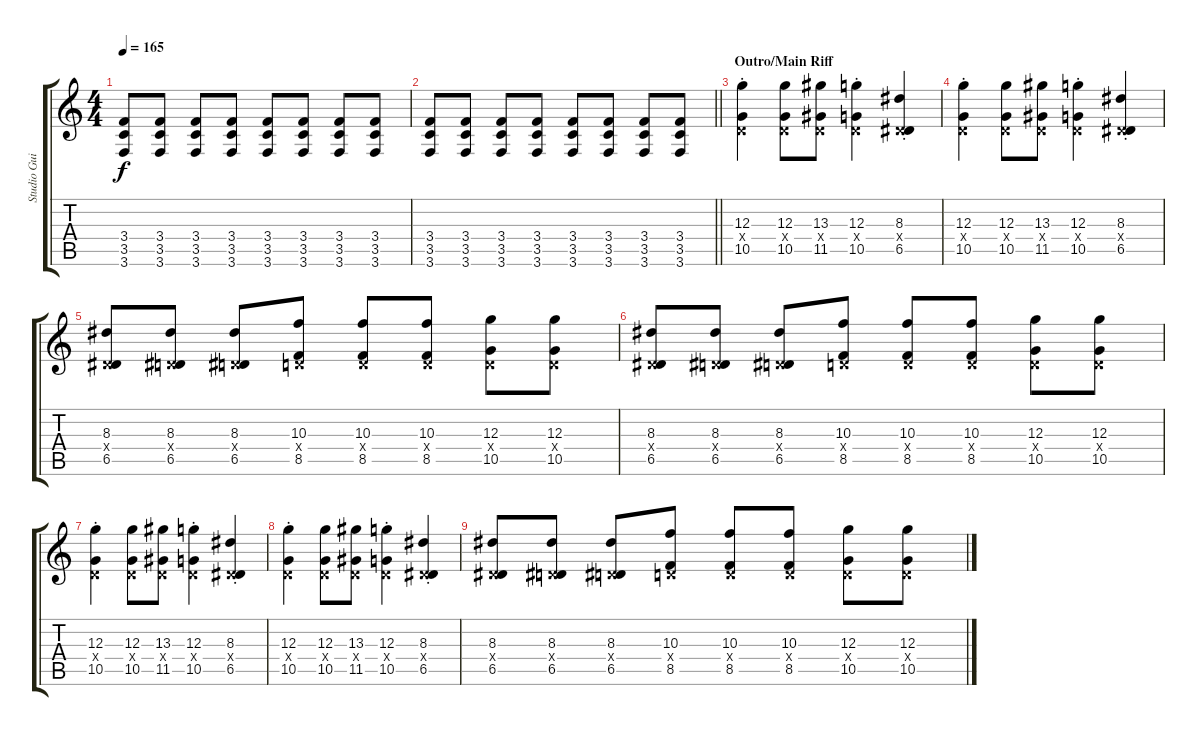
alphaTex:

\track ("Studio Guitar" "Studio Gui") {instrument overdrivenguitar}
\staff {score tabs}
\tuning (E4 B3 G3 D3 A2 D2) {hide}
\ts (4 4)
\tempo 165
\clef g2
\ks c
(3.4 3.5 3.6).8{dy f} (3.4 3.5 3.6).8 (3.4 3.5 3.6).8 (3.4 3.5 3.6).8 (3.4 3.5 3.6).8 (3.4 3.5 3.6).8 (3.4 3.5 3.6).8 (3.4 3.5 3.6).8 |
\barLineRight lightlight
(3.4 3.5 3.6).8 (3.4 3.5 3.6).8 (3.4 3.5 3.6).8 (3.4 3.5 3.6).8 (3.4 3.5 3.6).8 (3.4 3.5 3.6).8 (3.4 3.5 3.6).8 (3.4 3.5 3.6).8 |
\section ("" "Outro/Main Riff")
(12.3{st} 0.4{x} 10.5{st}).4{volume 12} (12.3 0.4{x} 10.5).8 (13.3 0.4{x} 11.5).8 (12.3{st} 0.4{x} 10.5{st}).4 (8.3{st} 0.4{x} 6.5{st}).4 |
(12.3{st} 0.4{x} 10.5{st}).4 (12.3 0.4{x} 10.5).8 (13.3 0.4{x} 11.5).8 (12.3{st} 0.4{x} 10.5{st}).4 (8.3{st} 0.4{x} 6.5{st}).4 |
(8.3 0.4{x} 6.5).8 (8.3 0.4{x} 6.5).8 (8.3 0.4{x} 6.5).8 (10.3 0.4{x} 8.5).8 (10.3 0.4{x} 8.5).8 (10.3 0.4{x} 8.5).8 (12.3 0.4{x} 10.5).8 (12.3 0.4{x} 10.5).8 |
(8.3 0.4{x} 6.5).8 (8.3 0.4{x} 6.5).8 (8.3 0.4{x} 6.5).8 (10.3 0.4{x} 8.5).8 (10.3 0.4{x} 8.5).8 (10.3 0.4{x} 8.5).8 (12.3 0.4{x} 10.5).8 (12.3 0.4{x} 10.5).8 |
(12.3{st} 0.4{x} 10.5{st}).4 (12.3 0.4{x} 10.5).8 (13.3 0.4{x} 11.5).8 (12.3{st} 0.4{x} 10.5{st}).4 (8.3{st} 0.4{x} 6.5{st}).4 |
(12.3{st} 0.4{x} 10.5{st}).4 (12.3 0.4{x} 10.5).8 (13.3 0.4{x} 11.5).8 (12.3{st} 0.4{x} 10.5{st}).4 (8.3{st} 0.4{x} 6.5{st}).4 |
(8.3 0.4{x} 6.5).8 (8.3 0.4{x} 6.5).8 (8.3 0.4{x} 6.5).8 (10.3 0.4{x} 8.5).8 (10.3 0.4{x} 8.5).8 (10.3 0.4{x} 8.5).8 (12.3 0.4{x} 10.5).8 (12.3 0.4{x} 10.5).8
